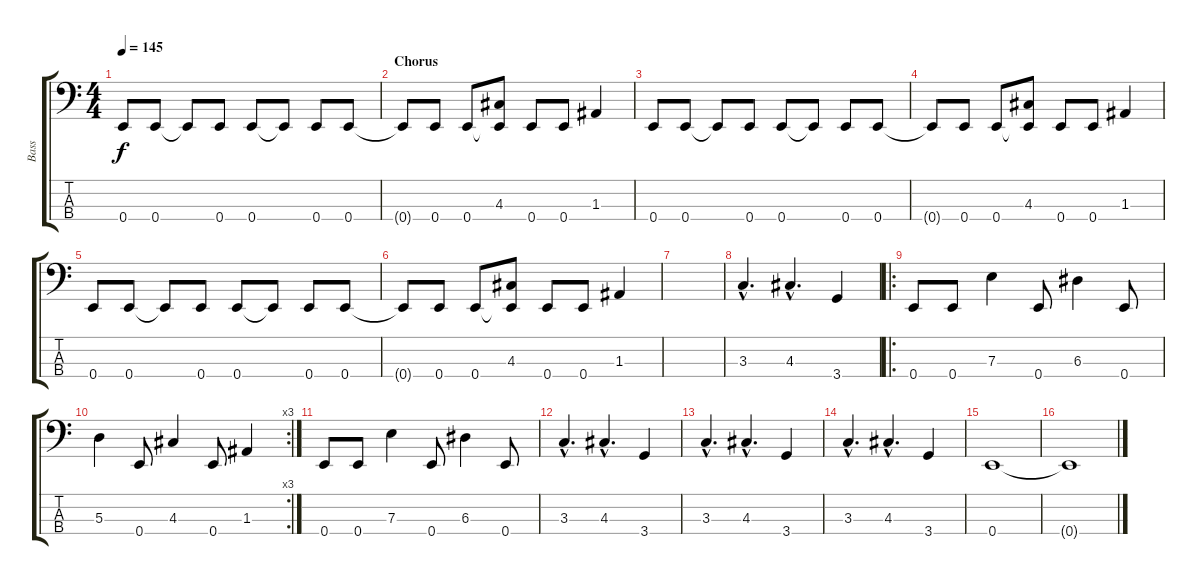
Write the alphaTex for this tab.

\track ("Bass" "Bass") {instrument electricbasspick}
\staff {score tabs}
\tuning (G2 D2 A1 E1) {hide}
\ts (4 4)
\tempo 145
\clef f4
\ks c
0.4.8{dy f} 0.4.8 0.4{t}.8 0.4.8 0.4.8 0.4{t}.8 0.4.8 0.4.8 |
\section ("" "Chorus")
0.4{t}.8 0.4.8 0.4.8 (4.3 0.4{t}).8 0.4.8 0.4.8 1.3.4 |
0.4.8 0.4.8 0.4{t}.8 0.4.8 0.4.8 0.4{t}.8 0.4.8 0.4.8 |
0.4{t}.8 0.4.8 0.4.8 (4.3 0.4{t}).8 0.4.8 0.4.8 1.3.4 |
0.4.8 0.4.8 0.4{t}.8 0.4.8 0.4.8 0.4{t}.8 0.4.8 0.4.8 |
0.4{t}.8 0.4.8 0.4.8 (4.3 0.4{t}).8 0.4.8 0.4.8 1.3.4 |
|
3.3{hac}.4{d} 4.3{hac}.4{d} 3.4.4 |
\ro
0.4.8 0.4.8 7.3.4 0.4.8 6.3.4 0.4.8 |
\rc 3
5.3.4 0.4.8 4.3.4 0.4.8 1.3.4 |
0.4.8 0.4.8 7.3.4 0.4.8 6.3.4 0.4.8 |
3.3{hac}.4{d} 4.3{hac}.4{d} 3.4.4 |
3.3{hac}.4{d} 4.3{hac}.4{d} 3.4.4 |
3.3{hac}.4{d} 4.3{hac}.4{d} 3.4.4 |
0.4.1{volume 3} |
0.4{t}.1
